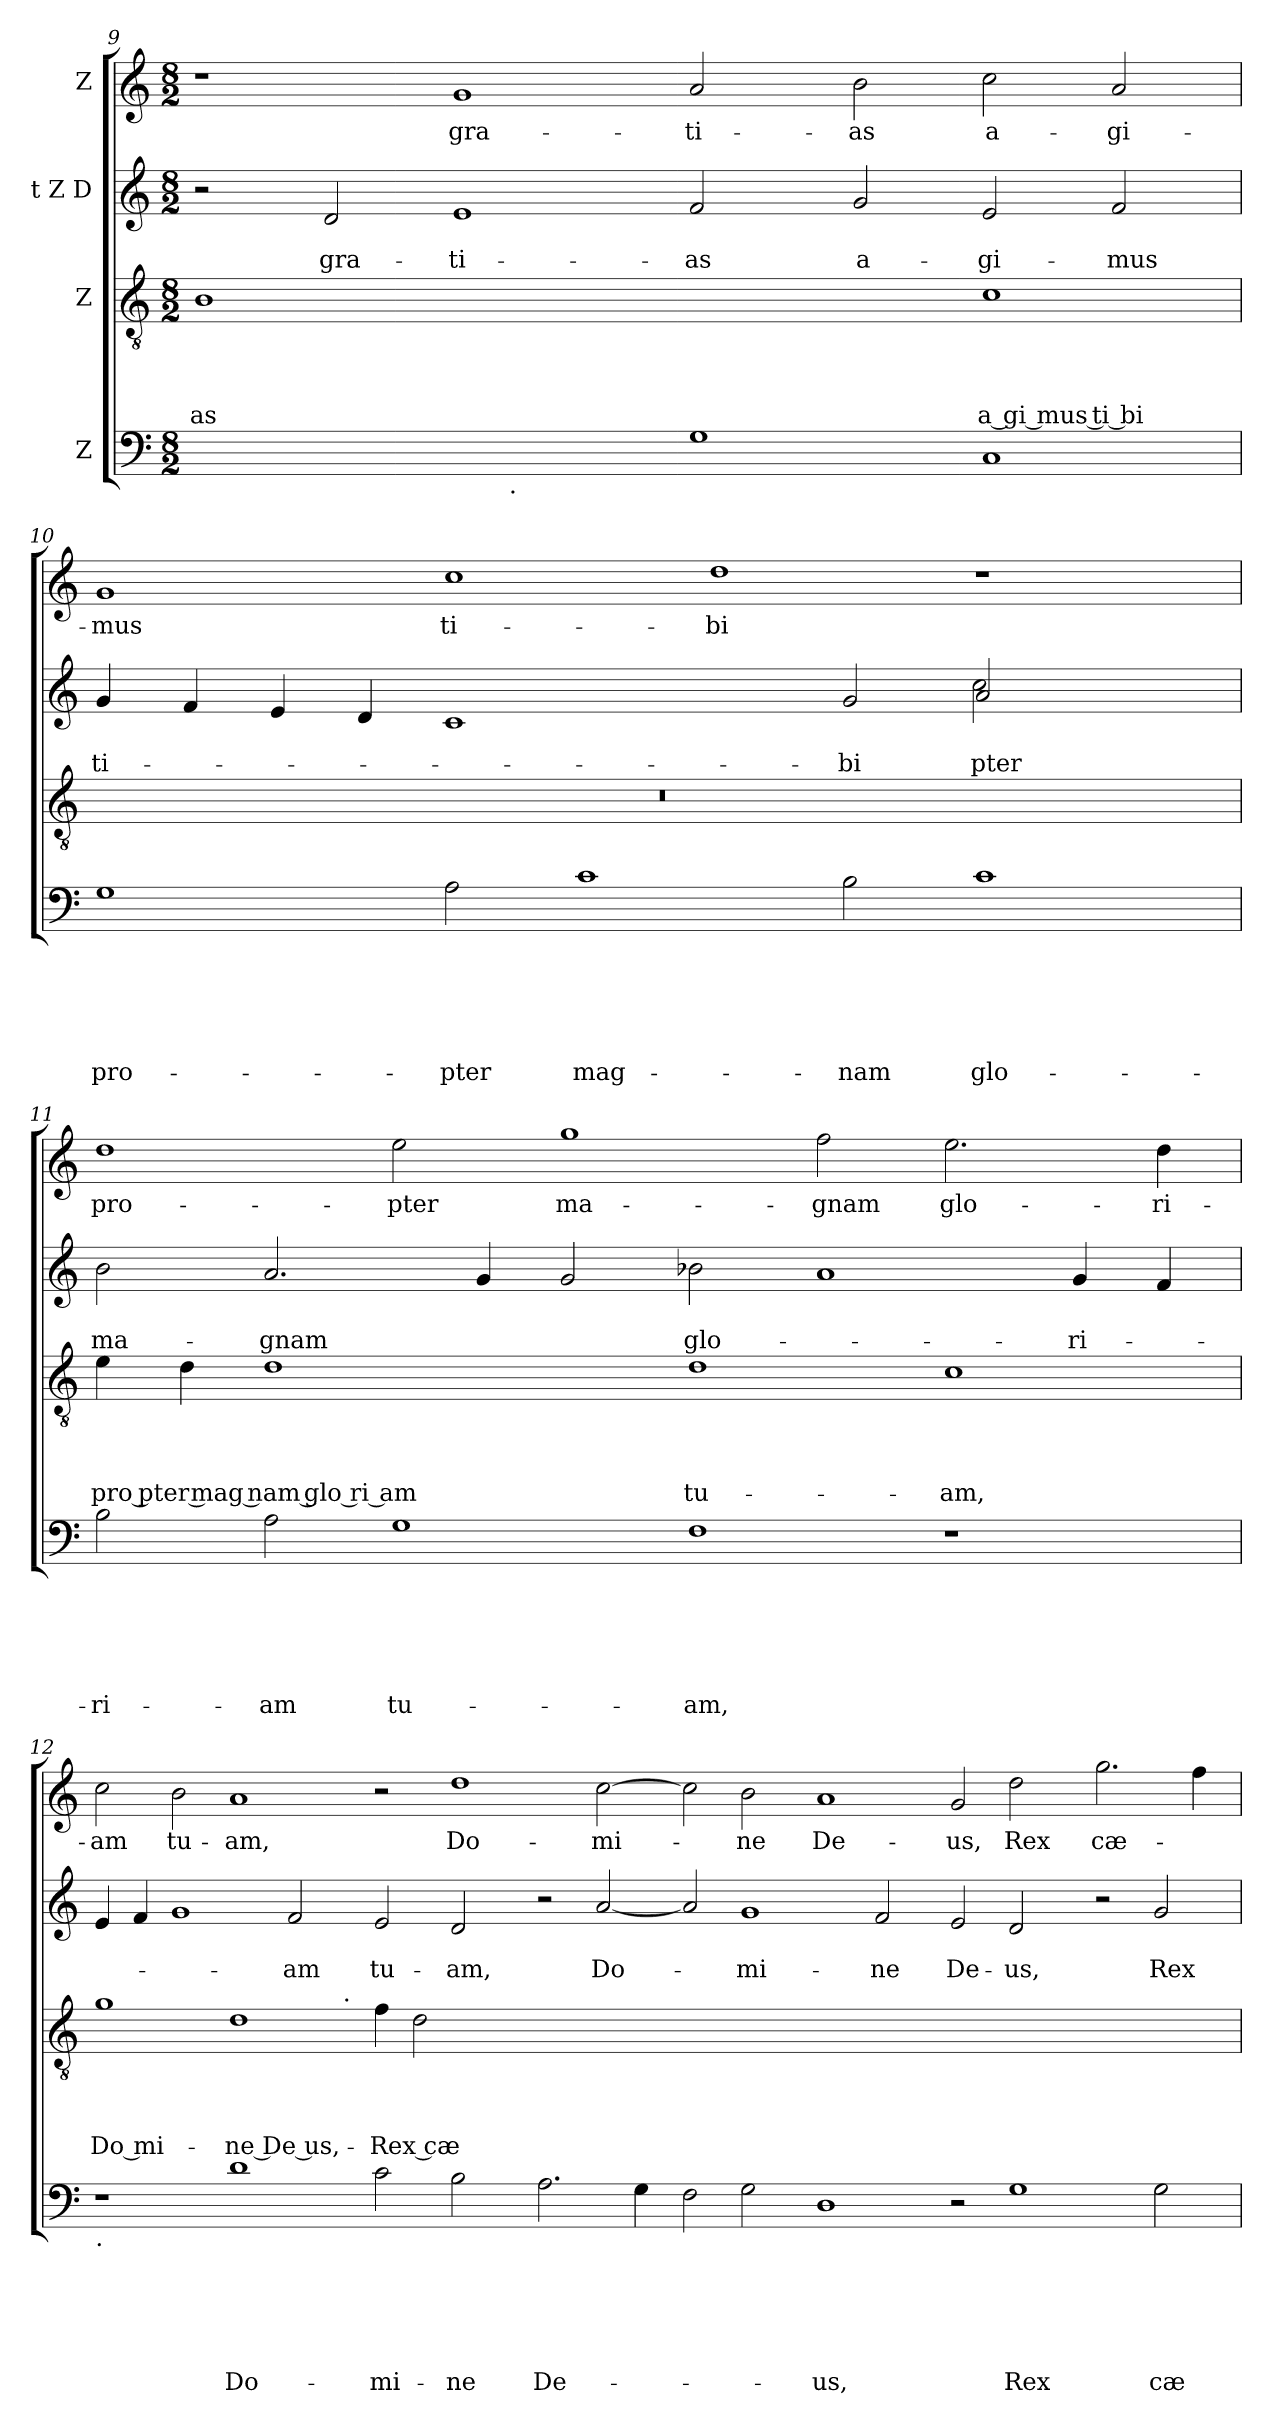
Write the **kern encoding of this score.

**kern	**text	**text	**text	**text	**text	**text	**kern	**text	**text	**text	**text	**kern	**text	**text	**kern	**text
*part4	*part4	*part4	*part4	*part4	*part4	*part4	*part3	*part3	*part3	*part3	*part3	*part2	*part2	*part2	*part1	*part1
*staff4	*staff4	*staff4	*staff4	*staff4	*staff4	*staff4	*staff3	*staff3	*staff3	*staff3	*staff3	*staff2	*staff2	*staff2	*staff1	*staff1
*I"Z	*	*	*	*	*	*	*I"Z	*	*	*	*	*I"t Z D	*	*	*I"Z	*
!!LO:PB:g=z
*clefF4	*	*	*	*	*	*	*clefGv2	*	*	*	*	*clefG2	*	*	*clefG2	*
*k[]	*	*	*	*	*	*	*k[]	*	*	*	*	*k[]	*	*	*k[]	*
*C:	*	*	*	*	*	*	*C:	*	*	*	*	*C:	*	*	*C:	*
*M8/2	*	*	*	*	*	*	*M8/2	*	*	*	*	*M8/2	*	*	*M8/2	*
=9	=9	=9	=9	=9	=9	=9	=9	=9	=9	=9	=9	=9	=9	=9	=9	=9
!	!	!	!	!	!	!	!	!	!	!	!LO:LY:b	!	!	!	!	!
*^	*	*	*	*	*	*	*	*	*	*	*	*	*	*	*	*
0ryy	1ryy	.	.	.	.	.	.	1B	.	.	.	-as	2r	.	.	1r	.
!	!	!	!	!	!	!	!	!	!	!	!	!	!	!	!LO:LY:b	!	!
.	.	.	.	.	.	.	.	.	.	.	.	.	2d/	.	gra-	.	.
!	!	!	!	!	!	!	!	!	!	!	!	!	!	!	!LO:LY:b	!	!LO:LY:b
.	8ryy	.	.	.	.	.	.	0ryy	.	.	.	.	1e	.	-ti-	1g	gra-
!	!LO:TX:b:t=.	!	!	!	!	!	!	!	!	!	!	!	!	!	!	!	!
.	1ryy	.	.	.	.	.	.	.	.	.	.	.	.	.	.	.	.
!	!	!	!	!	!	!	!	!	!	!	!	!	!	!	!LO:LY:b	!	!LO:LY:b
1G	.	.	.	.	.	.	.	.	.	.	.	.	2f/	.	-as	2a/	-ti-
.	1...ryy	.	.	.	.	.	.	.	.	.	.	.	.	.	.	.	.
!	!	!	!	!	!	!	!	!	!	!	!	!	!	!	!LO:LY:b	!	!LO:LY:b
.	.	.	.	.	.	.	.	.	.	.	.	.	2g/	.	a-	2b\	-as
!	!	!	!	!	!	!	!	!	!	!	!	!LO:LY:b:rj	!	!	!LO:LY:b	!	!LO:LY:b
1C	.	.	.	.	.	.	.	1c	.	.	.	a gi mus ti bi	2e/	.	-gi-	2cc\	a-
!	!	!	!	!	!	!	!	!	!	!	!	!	!	!	!LO:LY:b	!	!LO:LY:b
.	.	.	.	.	.	.	.	.	.	.	.	.	2f/	.	-mus	2a/	-gi-
=10	=10	=10	=10	=10	=10	=10	=10	=10	=10	=10	=10	=10	=10	=10	=10	=10	=10
!	!	!	!	!	!	!	!LO:LY:b	!	!	!	!	!	!	!	!LO:LY:b	!	!LO:LY:b
*v	*v	*	*	*	*	*	*	*	*	*	*	*	*^	*	*	*	*
1G	.	.	.	.	.	pro-	00r	.	.	.	.	4g/	0.ryy	.	ti-	1g	-mus
.	.	.	.	.	.	.	.	.	.	.	.	4f/	.	.	.	.	.
.	.	.	.	.	.	.	.	.	.	.	.	4e/	.	.	.	.	.
.	.	.	.	.	.	.	.	.	.	.	.	4d/	.	.	.	.	.
!	!	!	!	!	!	!LO:LY:b	!	!	!	!	!	!	!	!	!	!	!LO:LY:b
2A\	.	.	.	.	.	-pter	.	.	.	.	.	1c	.	.	.	1cc	ti-
!	!	!	!	!	!	!LO:LY:b	!	!	!	!	!	!	!	!	!	!	!
1c	.	.	.	.	.	mag-	.	.	.	.	.	.	.	.	.	.	.
!	!	!	!	!	!	!	!	!	!	!	!	!	!	!	!	!	!LO:LY:b
.	.	.	.	.	.	.	.	.	.	.	.	2ryy	.	.	.	1dd	-bi
!	!	!	!	!	!	!LO:LY:b	!	!	!	!	!	!	!	!	!LO:LY:b	!	!
2B\	.	.	.	.	.	-nam	.	.	.	.	.	2g/	.	.	-bi	.	.
!	!	!	!	!	!	!LO:LY:b	!	!	!	!	!	!	!	!	!LO:LY:b	!	!
!	!	!	!	!	!	!	!	!	!	!	!	!	!	!	!LO:LY:b	!	!
1c	.	.	.	.	.	glo-	.	.	.	.	.	2a/	2cc\	.	-pter	1r	.
.	.	.	.	.	.	.	.	.	.	.	.	2ryy	2ryy	.	.	.	.
=11	=11	=11	=11	=11	=11	=11	=11	=11	=11	=11	=11	=11	=11	=11	=11	=11	=11
!	!	!	!	!	!	!LO:LY:b	!	!	!	!	!LO:LY:b:rj	!	!	!	!LO:LY:b	!	!LO:LY:b
*	*	*	*	*	*	*	*	*	*	*	*	*v	*v	*	*	*	*
2B\	.	.	.	.	.	-ri-	(4e\	.	.	.	pro pter mag nam glo ri am	2b\	.	ma-	1dd	pro-
.	.	.	.	.	.	.	4d\	.	.	.	.	.	.	.	.	.
!	!	!	!	!	!	!LO:LY:b	!	!	!	!	!	!	!	!LO:LY:b	!	!
2A\	.	.	.	.	.	-am	1d	.	.	.	.	2.a/	.	-gnam	.	.
!	!	!	!	!	!	!LO:LY:b	!	!	!	!	!	!	!	!	!	!LO:LY:b
1G	.	.	.	.	.	tu-	.	.	.	.	.	.	.	.	2ee\	-pter
.	.	.	.	.	.	.	.	.	.	.	.	4g/	.	.	.	.
!	!	!	!	!	!	!	!	!	!	!	!	!	!	!	!	!LO:LY:b
.	.	.	.	.	.	.	2ryy	.	.	.	.	2g/	.	.	1gg	ma-
!	!	!	!	!	!	!LO:LY:b	!	!	!	!	!LO:LY:b:rj	!	!	!LO:LY:b	!	!
1F	.	.	.	.	.	-am,	1d	.	.	.	tu-	2b-X\	.	glo-	.	.
!	!	!	!	!	!	!	!	!	!	!	!	!	!	!	!	!LO:LY:b
.	.	.	.	.	.	.	.	.	.	.	.	1a	.	.	2ff\	-gnam
!	!	!	!	!	!	!	!	!	!	!	!LO:LY:b	!	!	!	!	!LO:LY:b
1r	.	.	.	.	.	.	1c	.	.	.	-am,	.	.	.	2.ee\	glo-
!	!	!	!	!	!	!	!	!	!	!	!	!	!	!LO:LY:b	!	!
.	.	.	.	.	.	.	.	.	.	.	.	4g/	.	-ri-	.	.
!	!	!	!	!	!	!	!	!	!	!	!	!	!	!	!	!LO:LY:b
.	.	.	.	.	.	.	.	.	.	.	.	4f/	.	.	4dd\	-ri-
!!LO:LB:g=z
=12	=12	=12	=12	=12	=12	=12	=12	=12	=12	=12	=12	=12	=12	=12	=12	=12
!LO:TX:b:t=.	!	!	!	!	!	!	!	!	!	!	!	!	!	!	!	!
!	!	!	!	!	!	!	!	!	!	!	!LO:LY:b	!	!	!	!	!LO:LY:b
*	*	*	*	*	*	*	*^	*	*	*	*	*	*	*	*	*
1r	.	.	.	.	.	.	1g	1ryy	.	.	.	Do mi-	4e/	.	.	2cc\	-am
.	.	.	.	.	.	.	.	.	.	.	.	.	4f/	.	.	.	.
!	!	!	!	!	!	!	!	!	!	!	!	!	!	!	!	!	!LO:LY:b
.	.	.	.	.	.	.	.	.	.	.	.	.	1g	.	.	2b\	tu-
!	!	!	!	!	!	!LO:LY:b	!	!	!	!	!	!LO:LY:b:rj	!	!	!	!	!LO:LY:b
1d	.	.	.	.	.	Do-	1d	2ryy	.	.	.	-ne De us,-	.	.	.	1a	-am,
!	!	!	!	!	!	!	!	!	!	!	!	!	!	!	!LO:LY:b	!	!
.	.	.	.	.	.	.	.	4ryy	.	.	.	.	2f/	.	-am	.	.
.	.	.	.	.	.	.	.	16ryy	.	.	.	.	.	.	.	.	.
!	!	!	!	!	!	!	!	!LO:TX:a:t=.	!	!	!	!	!	!	!	!	!
.	.	.	.	.	.	.	.	1ryy	.	.	.	.	.	.	.	.	.
!	!	!	!	!	!	!LO:LY:b	!	!	!	!	!	!LO:LY:b:rj	!	!	!LO:LY:b	!	!
2c\	.	.	.	.	.	-mi-	4f\	.	.	.	.	-Rex cæ-	2e/	.	tu-	2r	.
.	.	.	.	.	.	.	2d\	.	.	.	.	.	.	.	.	.	.
!	!	!	!	!	!	!LO:LY:b	!	!	!	!	!	!	!	!	!LO:LY:b	!	!LO:LY:b
2B\	.	.	.	.	.	-ne	.	.	.	.	.	.	2d/	.	-am,	1dd	Do-
.	.	.	.	.	.	.	00ryy	.	.	.	.	.	.	.	.	.	.
.	.	.	.	.	.	.	.	1ryy	.	.	.	.	.	.	.	.	.
!	!	!	!	!	!	!LO:LY:b	!	!	!	!	!	!	!	!	!	!	!
2.A\	.	.	.	.	.	De-	.	.	.	.	.	.	2r	.	.	.	.
!	!	!	!	!	!	!	!	!	!	!	!	!	!	!	!LO:LY:b	!	!LO:LY:b
.	.	.	.	.	.	.	.	.	.	.	.	.	[<2a/	.	Do-	[>2cc\	-mi-
4G\	.	.	.	.	.	.	.	.	.	.	.	.	.	.	.	.	.
.	.	.	.	.	.	.	.	1ryy	.	.	.	.	.	.	.	.	.
2F\	.	.	.	.	.	.	.	.	.	.	.	.	2a/]	.	.	2cc\]	.
!	!	!	!	!	!	!	!	!	!	!	!	!	!	!	!LO:LY:b	!	!LO:LY:b
2G\	.	.	.	.	.	.	.	.	.	.	.	.	1g	.	-mi-	2b\	-ne
.	.	.	.	.	.	.	.	1ryy	.	.	.	.	.	.	.	.	.
!	!	!	!	!	!	!LO:LY:b	!	!	!	!	!	!	!	!	!	!	!LO:LY:b
1D	.	.	.	.	.	-us,	.	.	.	.	.	.	.	.	.	1a	De-
!	!	!	!	!	!	!	!	!	!	!	!	!	!	!	!LO:LY:b	!	!
.	.	.	.	.	.	.	.	.	.	.	.	.	2f/	.	-ne	.	.
.	.	.	.	.	.	.	.	1ryy	.	.	.	.	.	.	.	.	.
!	!	!	!	!	!	!	!	!	!	!	!	!	!	!	!LO:LY:b	!	!LO:LY:b
2r	.	.	.	.	.	.	.	.	.	.	.	.	2e/	.	De-	2g/	-us,
!	!	!	!	!	!	!LO:LY:b	!	!	!	!	!	!	!	!	!LO:LY:b	!	!LO:LY:b
1G	.	.	.	.	.	Rex	.	.	.	.	.	.	2d/	.	-us,	2dd\	Rex
.	.	.	.	.	.	.	1ryy	.	.	.	.	.	.	.	.	.	.
.	.	.	.	.	.	.	.	1ryy	.	.	.	.	.	.	.	.	.
!	!	!	!	!	!	!	!	!	!	!	!	!	!	!	!	!	!LO:LY:b
.	.	.	.	.	.	.	.	.	.	.	.	.	2r	.	.	2.gg\	cæ-
!	!	!	!	!	!	!LO:LY:b	!	!	!	!	!	!	!	!	!LO:LY:b	!	!
2G\	.	.	.	.	.	cæ-	.	.	.	.	.	.	2g/	.	Rex	.	.
.	.	.	.	.	.	.	4ryy	.	.	.	.	.	.	.	.	4ff\	.
.	.	.	.	.	.	.	.	8.ryy	.	.	.	.	.	.	.	.	.
*	*	*	*	*	*	*	*v	*v	*	*	*	*	*	*	*	*	*
=	=	=	=	=	=	=	=	=	=	=	=	=	=	=	=	=
*-	*-	*-	*-	*-	*-	*-	*-	*-	*-	*-	*-	*-	*-	*-	*-	*-
